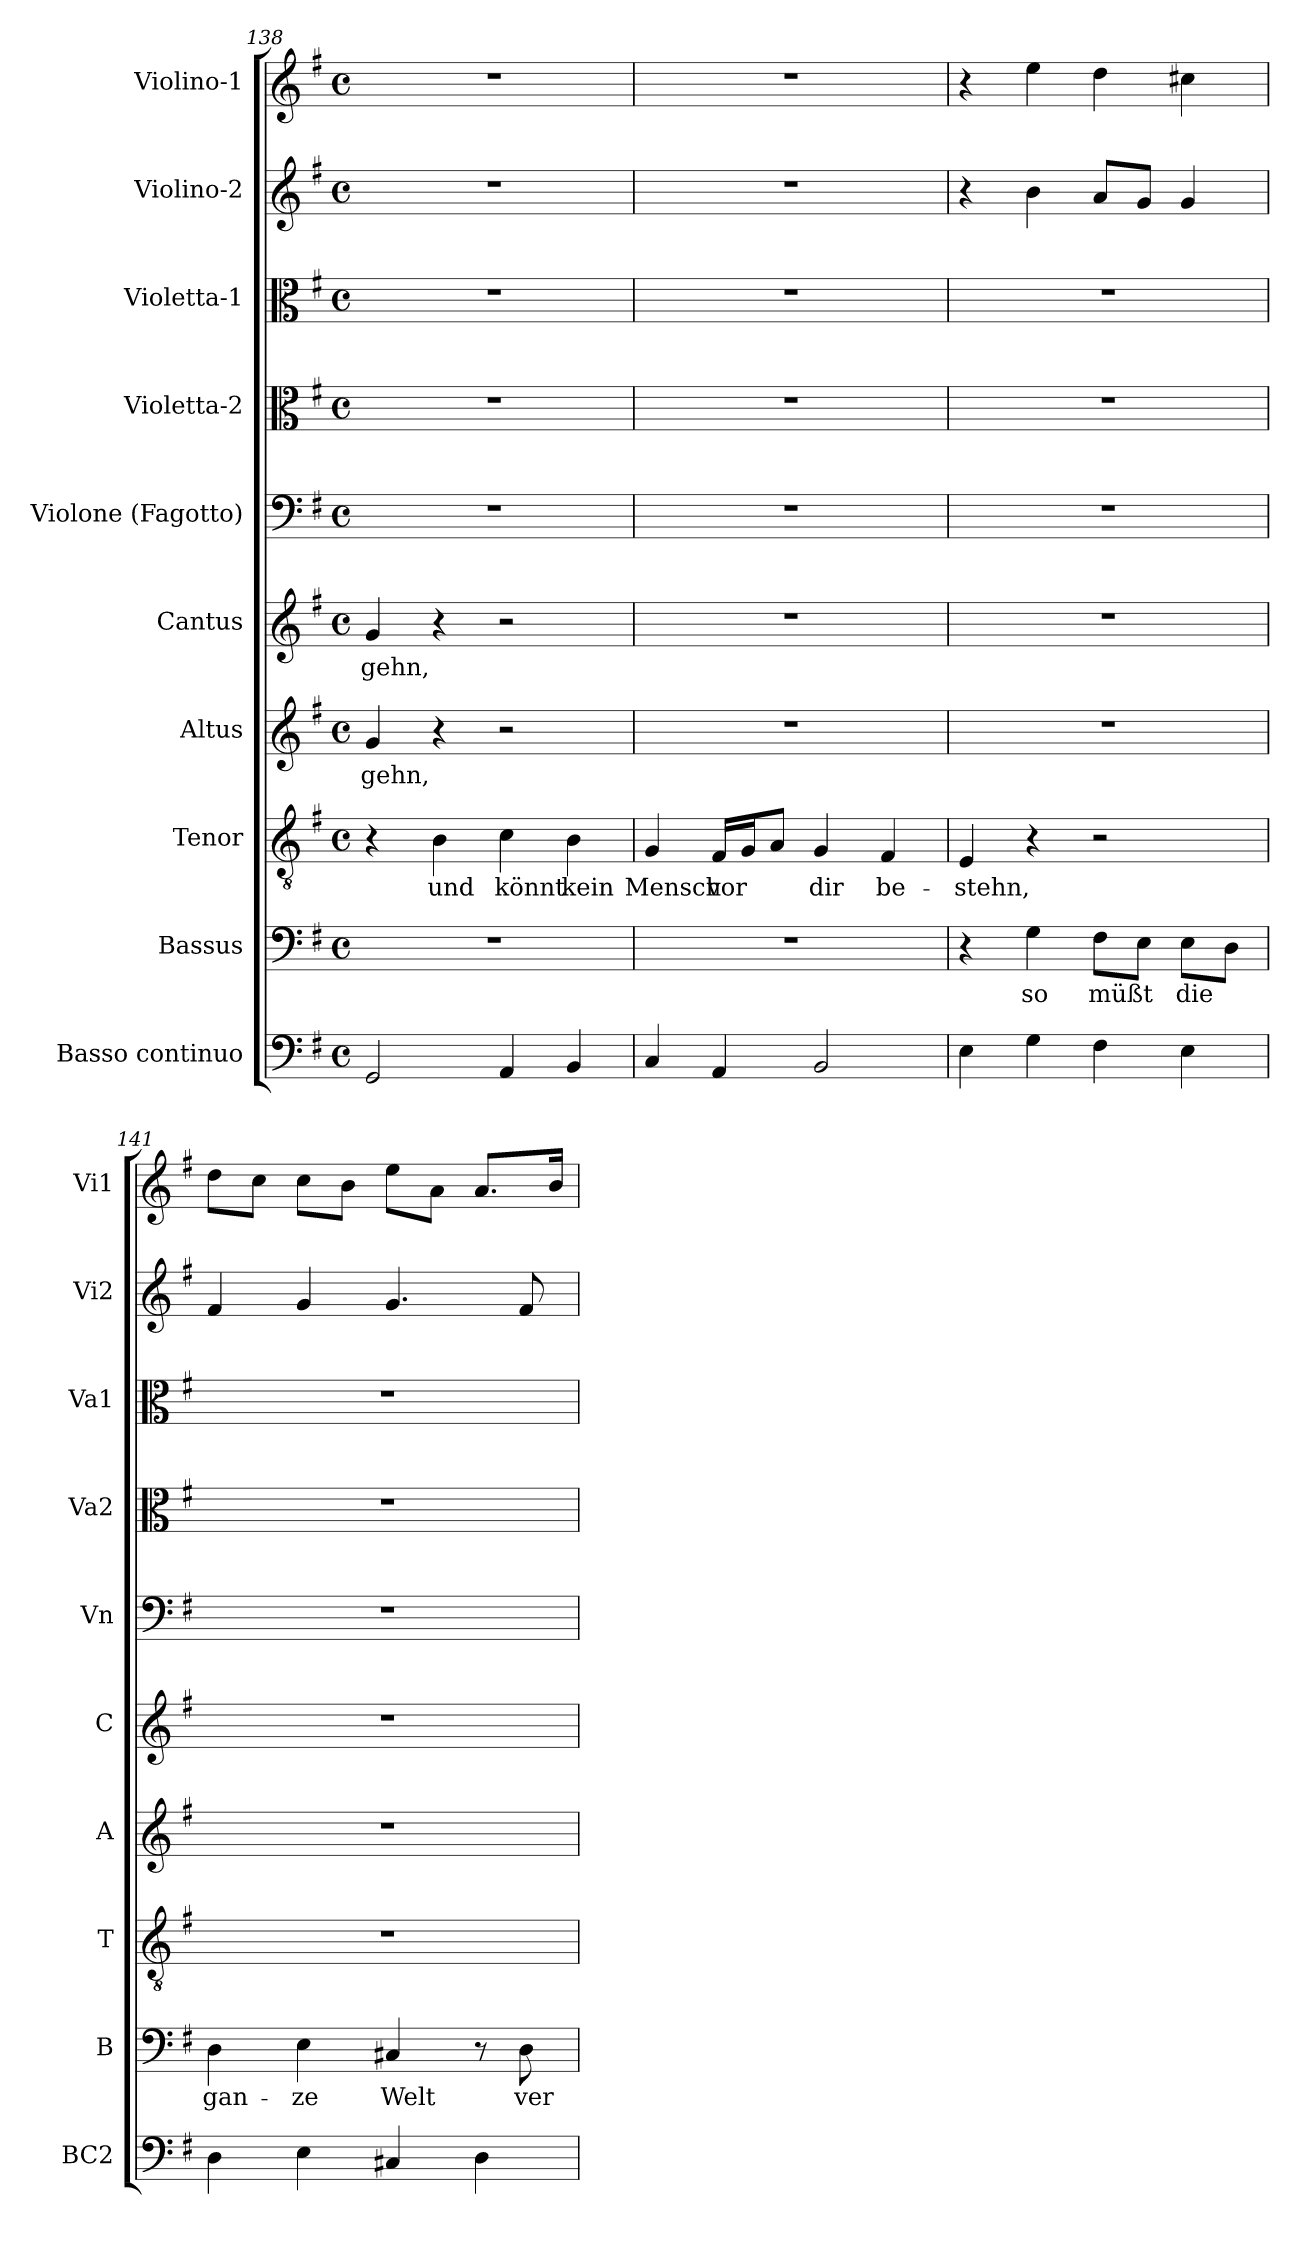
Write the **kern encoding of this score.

**kern	**kern	**text	**kern	**text	**kern	**text	**kern	**text	**kern	**kern	**kern	**kern	**kern
*part10	*part9	*part9	*part8	*part8	*part7	*part7	*part6	*part6	*part5	*part4	*part3	*part2	*part1
*staff10	*staff9	*staff9	*staff8	*staff8	*staff7	*staff7	*staff6	*staff6	*staff5	*staff4	*staff3	*staff2	*staff1
*I"Basso continuo	*I"Bassus	*	*I"Tenor	*	*I"Altus	*	*I"Cantus	*	*I"Violone (Fagotto)	*I"Violetta-2	*I"Violetta-1	*I"Violino-2	*I"Violino-1
*I'BC2	*I'B	*	*I'T	*	*I'A	*	*I'C	*	*I'Vn	*I'Va2	*I'Va1	*I'Vi2	*I'Vi1
!!LO:LB:g=z
*clefF4	*clefF4	*	*clefGv2	*	*clefG2	*	*clefG2	*	*clefF4	*clefC3	*clefC3	*clefG2	*clefG2
*k[f#]	*k[f#]	*	*k[f#]	*	*k[f#]	*	*k[f#]	*	*k[f#]	*k[f#]	*k[f#]	*k[f#]	*k[f#]
*G:	*G:	*	*G:	*	*G:	*	*G:	*	*G:	*G:	*G:	*G:	*G:
*M4/4	*M4/4	*	*M4/4	*	*M4/4	*	*M4/4	*	*M4/4	*M4/4	*M4/4	*M4/4	*M4/4
*met(c)	*met(c)	*	*met(c)	*	*met(c)	*	*met(c)	*	*met(c)	*met(c)	*met(c)	*met(c)	*met(c)
=138	=138	=138	=138	=138	=138	=138	=138	=138	=138	=138	=138	=138	=138
!	!	!	!	!	!	!LO:LY:b	!	!	!	!	!	!	!
!	!	!	!	!	!	!	!	!LO:LY:b	!	!	!	!	!
2GG/	1r	.	4r	.	4g/	-gehn,	4g/	-gehn,	1r	1r	1r	1r	1r
!	!	!	!	!LO:LY:b	!	!	!	!	!	!	!	!	!
.	.	.	4B\	und	4r	.	4r	.	.	.	.	.	.
!	!	!	!	!LO:LY:b	!	!	!	!	!	!	!	!	!
4AA/	.	.	4c\	könnt	2r	.	2r	.	.	.	.	.	.
!	!	!	!	!LO:LY:b	!	!	!	!	!	!	!	!	!
4BB/	.	.	4B\	kein	.	.	.	.	.	.	.	.	.
=139	=139	=139	=139	=139	=139	=139	=139	=139	=139	=139	=139	=139	=139
!	!	!	!	!LO:LY:b	!	!	!	!	!	!	!	!	!
4C/	1r	.	4G/	Mensch	1r	.	1r	.	1r	1r	1r	1r	1r
!	!	!	!	!LO:LY:b	!	!	!	!	!	!	!	!	!
4AA/	.	.	16F#/LL	vor	.	.	.	.	.	.	.	.	.
.	.	.	16G/J	.	.	.	.	.	.	.	.	.	.
.	.	.	8A/J	.	.	.	.	.	.	.	.	.	.
!	!	!	!	!LO:LY:b	!	!	!	!	!	!	!	!	!
2BB/	.	.	4G/	dir	.	.	.	.	.	.	.	.	.
!	!	!	!	!LO:LY:b	!	!	!	!	!	!	!	!	!
.	.	.	4F#/	be-	.	.	.	.	.	.	.	.	.
=140	=140	=140	=140	=140	=140	=140	=140	=140	=140	=140	=140	=140	=140
!	!	!	!	!LO:LY:b	!	!	!	!	!	!	!	!	!
4E\	4r	.	4E/	-stehn,	1r	.	1r	.	1r	1r	1r	4r	4r
!	!	!LO:LY:b	!	!	!	!	!	!	!	!	!	!	!
4G\	4G\	so	4r	.	.	.	.	.	.	.	.	4b\	4ee\
!	!	!LO:LY:b	!	!	!	!	!	!	!	!	!	!	!
4F#\	8F#\L	müßt	2r	.	.	.	.	.	.	.	.	8a/L	4dd\
.	8E\J	.	.	.	.	.	.	.	.	.	.	8g/J	.
!	!	!LO:LY:b	!	!	!	!	!	!	!	!	!	!	!
4E\	8E\L	die	.	.	.	.	.	.	.	.	.	4g/	4cc#X\
.	8D\J	.	.	.	.	.	.	.	.	.	.	.	.
=141	=141	=141	=141	=141	=141	=141	=141	=141	=141	=141	=141	=141	=141
!	!	!LO:LY:b	!	!	!	!	!	!	!	!	!	!	!
4D\	4D\	gan-	1r	.	1r	.	1r	.	1r	1r	1r	4f#/	8dd\L
.	.	.	.	.	.	.	.	.	.	.	.	.	8cc\J
!	!	!LO:LY:b	!	!	!	!	!	!	!	!	!	!	!
4E\	4E\	-ze	.	.	.	.	.	.	.	.	.	4g/	8cc\L
.	.	.	.	.	.	.	.	.	.	.	.	.	8b\J
!	!	!LO:LY:b	!	!	!	!	!	!	!	!	!	!	!
4C#X/	4C#X/	Welt	.	.	.	.	.	.	.	.	.	4.g/	8ee\L
.	.	.	.	.	.	.	.	.	.	.	.	.	8a\J
4D\	8r	.	.	.	.	.	.	.	.	.	.	.	8.a/L
!	!	!LO:LY:b	!	!	!	!	!	!	!	!	!	!	!
.	8D\	ver-	.	.	.	.	.	.	.	.	.	8f#/	.
.	.	.	.	.	.	.	.	.	.	.	.	.	16b/Jk
=	=	=	=	=	=	=	=	=	=	=	=	=	=
*-	*-	*-	*-	*-	*-	*-	*-	*-	*-	*-	*-	*-	*-
